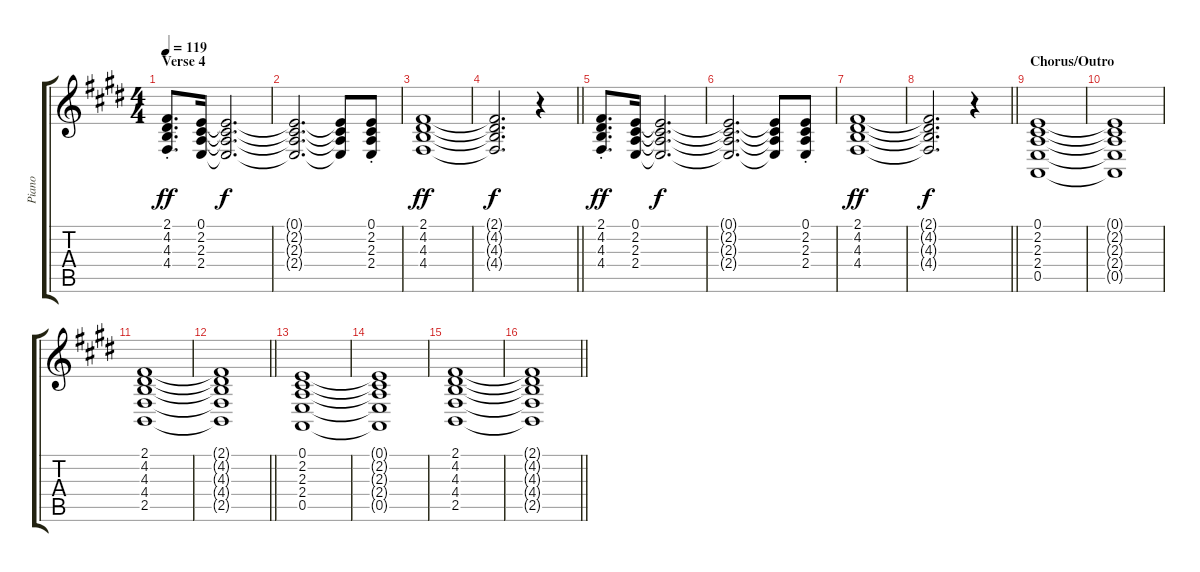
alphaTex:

\track ("Piano" "Piano") {instrument acousticgrandpiano}
\staff {score tabs}
\tuning (E4 B3 G3 D3 A2 E2) {hide}
\ts (4 4)
\section ("" "Verse 4")
\tempo 119
\clef g2
\ks e
(2.1{st} 4.2{st} 4.3{st} 4.4{st}).8{d dy ff} (0.1 2.2 2.3 2.4).16 (0.1{t} 2.2{t} 2.3{t} 2.4{t}).2{d dy f} |
(0.1{t} 2.2{t} 2.3{t} 2.4{t}).2{d} (0.1{t} 2.2{t} 2.3{t} 2.4{t}).8 (0.1{st} 2.2{st} 2.3{st} 2.4{st}).8 |
(2.1 4.2 4.3 4.4).1{dy ff} |
\barLineRight lightlight
(2.1{t} 4.2{t} 4.3{t} 4.4{t}).2{d dy f} r.4 |
(2.1{st} 4.2{st} 4.3{st} 4.4{st}).8{d dy ff} (0.1 2.2 2.3 2.4).16 (0.1{t} 2.2{t} 2.3{t} 2.4{t}).2{d dy f} |
(0.1{t} 2.2{t} 2.3{t} 2.4{t}).2{d} (0.1{t} 2.2{t} 2.3{t} 2.4{t}).8 (0.1{st} 2.2{st} 2.3{st} 2.4{st}).8 |
(2.1 4.2 4.3 4.4).1{dy ff} |
\barLineRight lightlight
(2.1{t} 4.2{t} 4.3{t} 4.4{t}).2{d dy f} r.4 |
\section ("" "Chorus/Outro")
(0.1 2.2 2.3 2.4 0.5).1 |
(0.1{t} 2.2{t} 2.3{t} 2.4{t} 0.5{t}).1 |
(2.1 4.2 4.3 4.4 2.5).1 |
\barLineRight lightlight
(2.1{t} 4.2{t} 4.3{t} 4.4{t} 2.5{t}).1 |
(0.1 2.2 2.3 2.4 0.5).1 |
(0.1{t} 2.2{t} 2.3{t} 2.4{t} 0.5{t}).1 |
(2.1 4.2 4.3 4.4 2.5).1 |
\barLineRight lightlight
(2.1{t} 4.2{t} 4.3{t} 4.4{t} 2.5{t}).1
